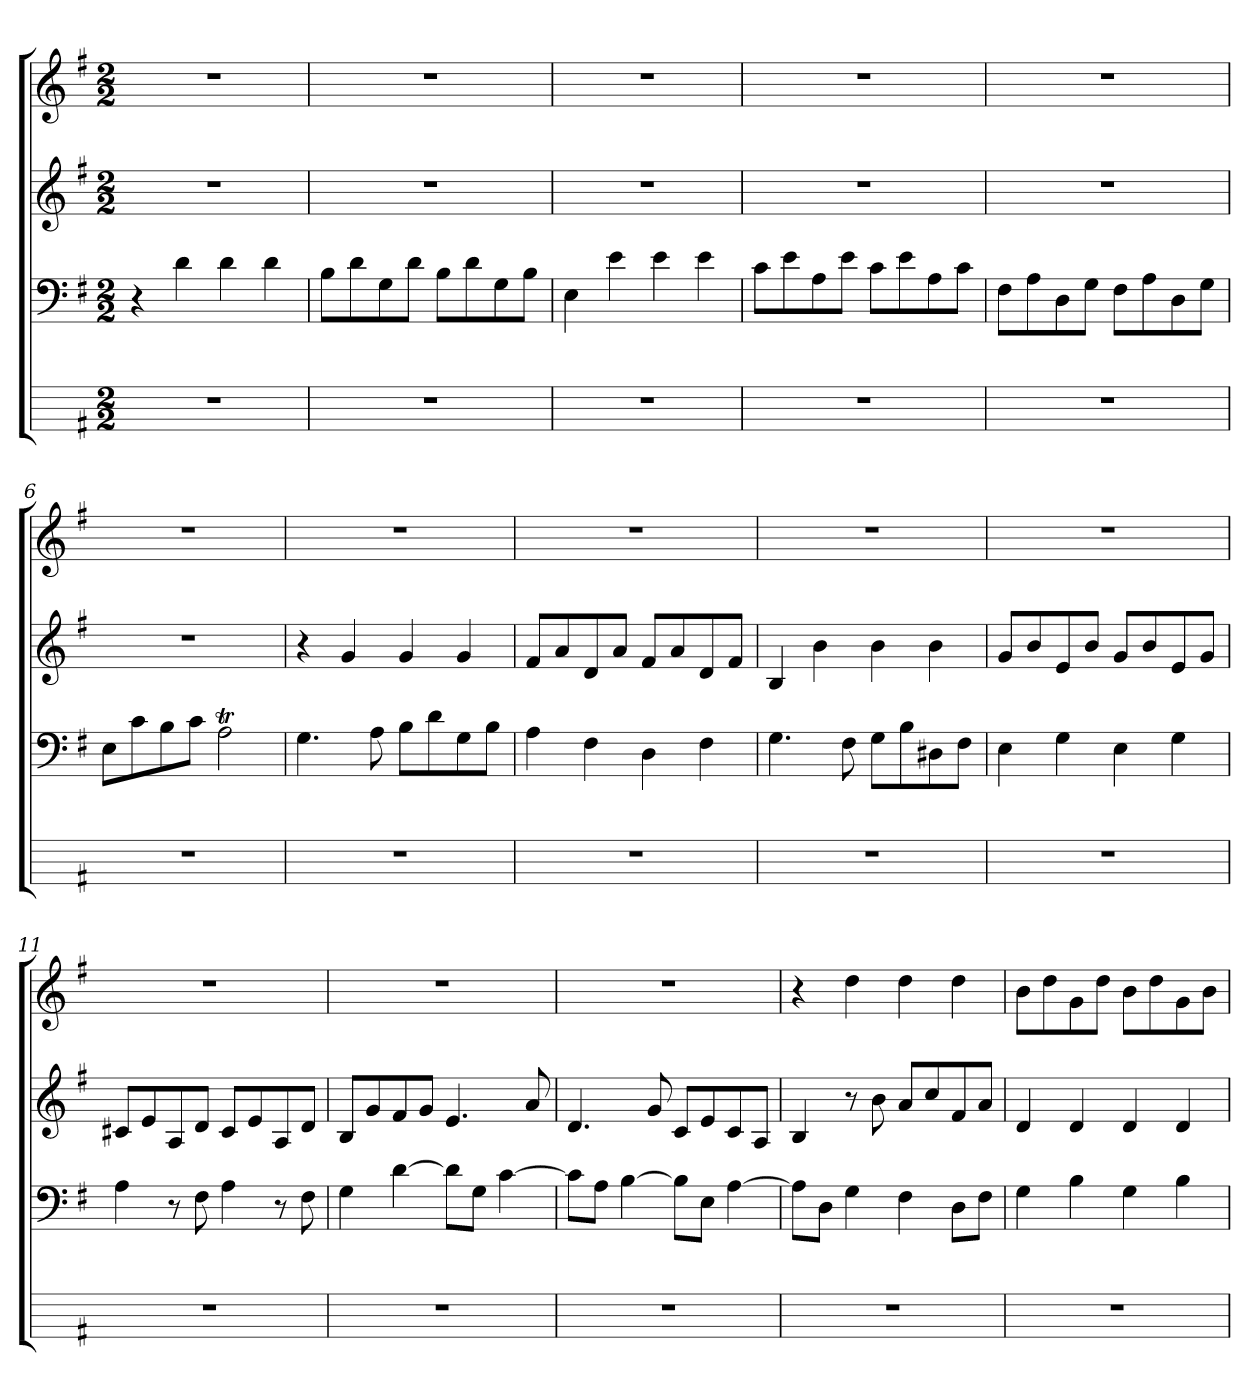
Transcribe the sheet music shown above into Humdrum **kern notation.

**kern	**kern	**kern	**kern
*part4	*part3	*part2	*part1
*staff4	*staff3	*staff2	*staff1
*k[f#]	*k[f#]	*k[f#]	*k[f#]
*M2/2	*M2/2	*M2/2	*M2/2
*MM60	*MM60	*MM60	*MM60
=1	=1	=1	=1
1r	4r	1r	1r
.	4d	.	.
.	4d	.	.
.	4d	.	.
=2	=2	=2	=2
1r	8BL	1r	1r
.	8d	.	.
.	8G	.	.
.	8dJ	.	.
.	8BL	.	.
.	8d	.	.
.	8G	.	.
.	8BJ	.	.
=3	=3	=3	=3
1r	4E	1r	1r
.	4e	.	.
.	4e	.	.
.	4e	.	.
=4	=4	=4	=4
1r	8cL	1r	1r
.	8e	.	.
.	8A	.	.
.	8eJ	.	.
.	8cL	.	.
.	8e	.	.
.	8A	.	.
.	8cJ	.	.
=5	=5	=5	=5
1r	8F#L	1r	1r
.	8A	.	.
.	8D	.	.
.	8GJ	.	.
.	8F#L	.	.
.	8A	.	.
.	8D	.	.
.	8GJ	.	.
=6	=6	=6	=6
1r	8EL	1r	1r
.	8c	.	.
.	8B	.	.
.	8cJ	.	.
.	2AT	.	.
=7	=7	=7	=7
1r	4.G	4r	1r
.	.	4g	.
.	8A	.	.
.	8BL	4g	.
.	8d	.	.
.	8G	4g	.
.	8BJ	.	.
=8	=8	=8	=8
1r	4A	8f#L	1r
.	.	8a	.
.	4F#	8d	.
.	.	8aJ	.
.	4D	8f#L	.
.	.	8a	.
.	4F#	8d	.
.	.	8f#J	.
=9	=9	=9	=9
1r	4.G	4B	1r
.	.	4b	.
.	8F#	.	.
.	8GL	4b	.
.	8B	.	.
.	8D#X	4b	.
.	8F#J	.	.
=10	=10	=10	=10
1r	4E	8gL	1r
.	.	8b	.
.	4G	8e	.
.	.	8bJ	.
.	4E	8gL	.
.	.	8b	.
.	4G	8e	.
.	.	8gJ	.
=11	=11	=11	=11
1r	4A	8c#XL	1r
.	.	8e	.
.	8r	8A	.
.	8F#	8dJ	.
.	4A	8c#L	.
.	.	8e	.
.	8r	8A	.
.	8F#	8dJ	.
=12	=12	=12	=12
1r	4G	8BL	1r
.	.	8g	.
.	[4d	8f#	.
.	.	8gJ	.
.	8dL]	4.e	.
.	8GJ	.	.
.	[4c	.	.
.	.	8a	.
=13	=13	=13	=13
1r	8cL]	4.d	1r
.	8AJ	.	.
.	[4B	.	.
.	.	8g	.
.	8BL]	8cL	.
.	8EJ	8e	.
.	[4A	8c	.
.	.	8AJ	.
=14	=14	=14	=14
1r	8AL]	4B	4r
.	8DJ	.	.
.	4G	8r	4dd
.	.	8b	.
.	4F#	8aL	4dd
.	.	8cc	.
.	8DL	8f#	4dd
.	8F#J	8aJ	.
=15	=15	=15	=15
1r	4G	4d	8bL
.	.	.	8dd
.	4B	4d	8g
.	.	.	8ddJ
.	4G	4d	8bL
.	.	.	8dd
.	4B	4d	8g
.	.	.	8bJ
=	=	=	=
*-	*-	*-	*-
